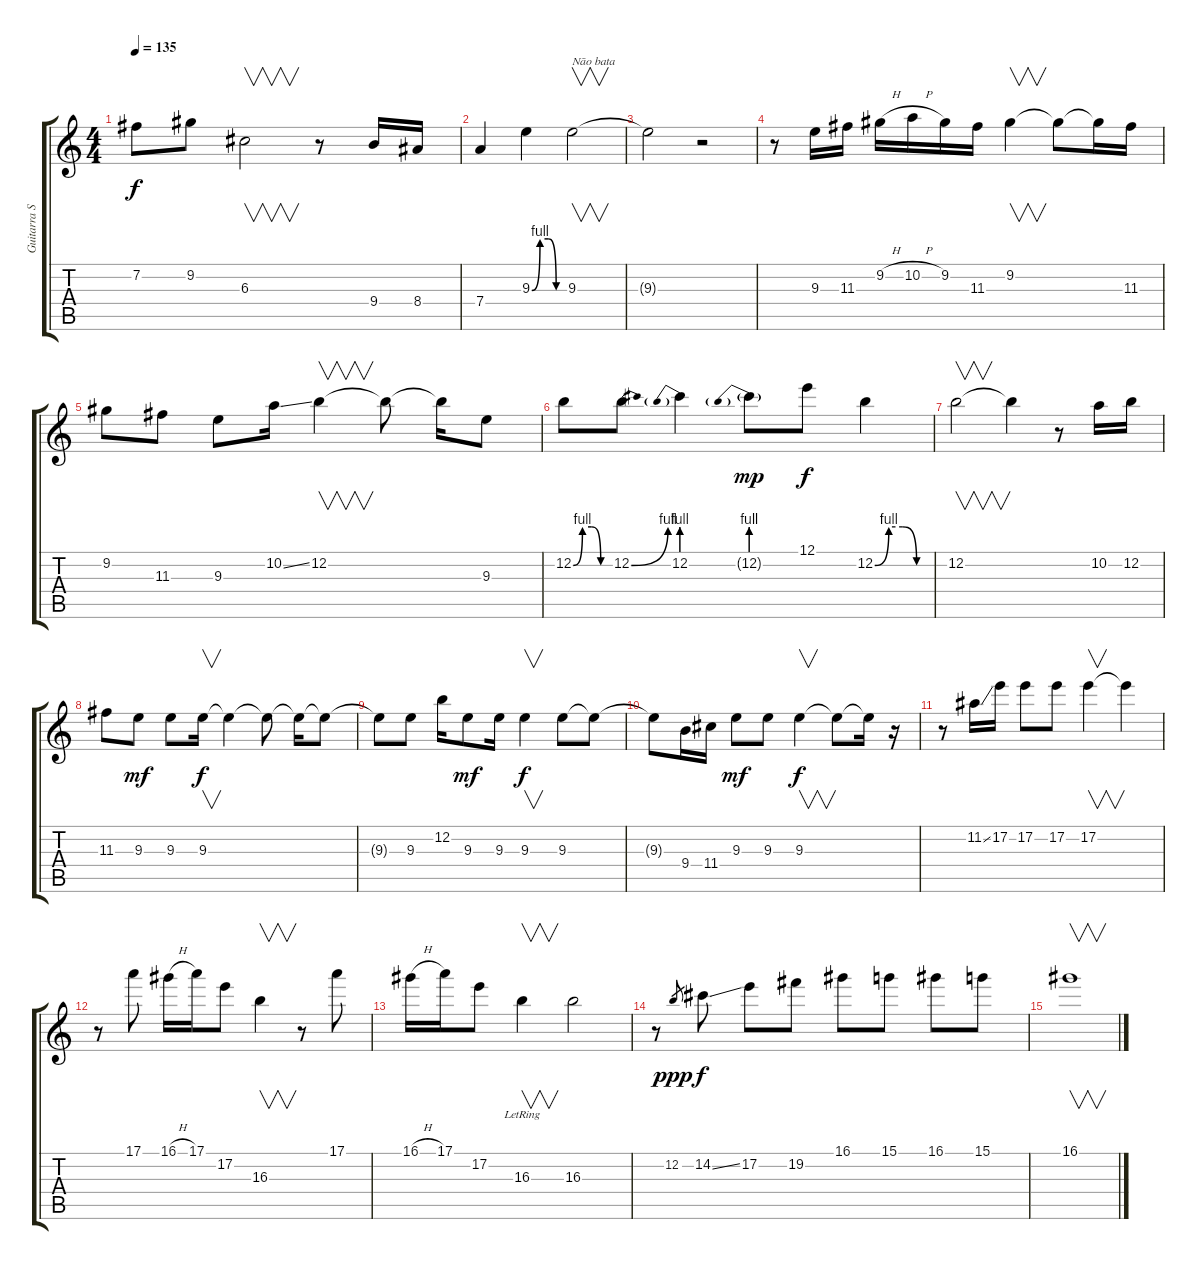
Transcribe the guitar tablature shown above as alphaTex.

\track ("Guitarra Solo" "Guitarra S") {instrument overdrivenguitar}
\staff {score tabs}
\tuning (E4 B3 G3 D3 A2 E2) {hide}
\ts (4 4)
\tempo 135
\clef g2
\ks c
7.2.8{dy f} 9.2.8 6.3.2{v} r.8 9.4.16 8.4.16 |
7.4.4 9.3{be (custom 0 0 15 4 30 4 45 0 60 0)}.4 9.3.2{v txt "Não bata"} |
9.3{t}.2 r.2 |
r.8 9.3.16 11.3.16 9.2{h}.16 10.2{h}.16 9.2.16 11.3.16 9.2.4{v} 9.2{t}.8 9.2{t}.16 11.3.16 |
9.2.8 11.3.8 9.3.8 10.2{ss}.16 12.2.4{v} 12.2{t}.8 12.2{t}.16 9.3.8 |
12.2{be (custom 0 0 15 4 30 4 45 0 60 0)}.8 12.2{be (bend 0 0 60 4)}.8 12.2{be (prebend 0 4 60 4)}.4 12.2{be (prebend 0 4 60 4) g}.8{dy mp} 12.1.8{dy f} 12.2{be (custom 0 0 15 4 30 4 45 0 60 0)}.4 |
12.2.2{v} 12.2{t}.4 r.8 10.2.16 12.2.16 |
11.3.8 9.3.8{dy mf} 9.3.8 9.3.16{v dy f} 9.3{t}.4 9.3{t}.8 9.3{t}.16 9.3{t}.8 |
9.3{t}.8 9.3.8 12.2.16 9.3.8{dy mf} 9.3.16 9.3.4{v dy f} 9.3.8 9.3{t}.8 |
9.3{t}.8 9.4.16 11.4.16 9.3.8{dy mf} 9.3.8 9.3.4{v dy f} 9.3{t}.8 9.3{t}.16 r.16 |
r.8 11.2{ss}.16 17.2.16 17.2.8 17.2.8 17.2.4{v} 17.2{t}.4 |
r.8 17.1.8 16.1{h}.16 17.1.16 17.2.8 16.3.4{v} r.8 17.1.8 |
16.1{h}.16 17.1.16 17.2.8 16.3{lr}.4{v} 16.3.2 |
r.8 12.2.8{gr dy ppp} 14.2{ss}.8{dy f} 17.2.8 19.2.8 16.1.8 15.1.8 16.1.8 15.1.8 |
16.1.1{v}
